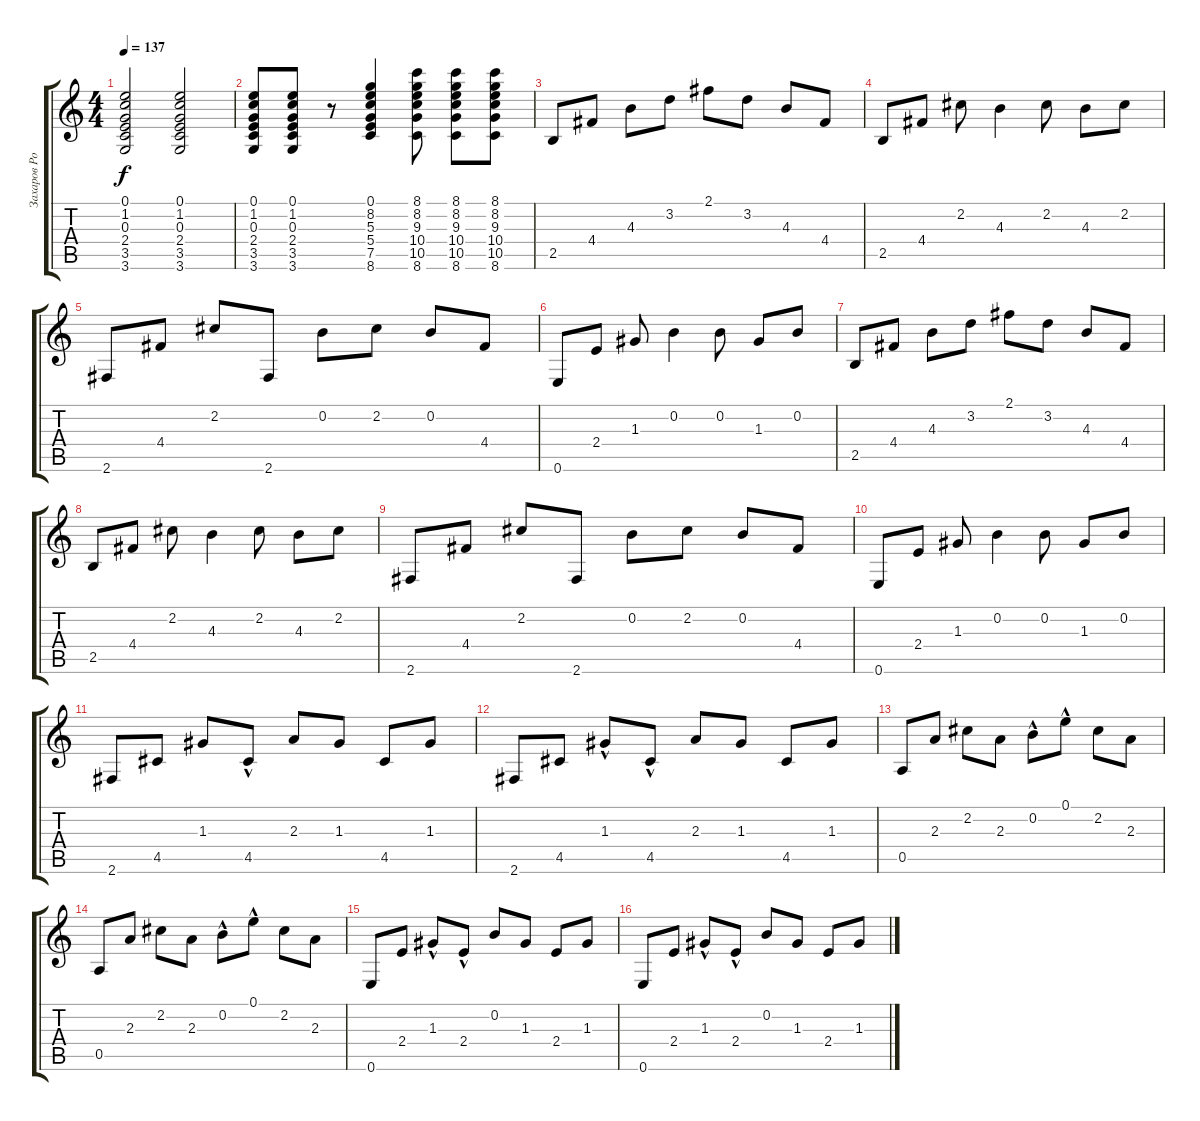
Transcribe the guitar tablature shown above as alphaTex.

\track ("Захаров Роман" "Захаров Ро") {instrument acousticguitarsteel}
\staff {score tabs}
\tuning (E4 B3 G3 D3 A2 E2) {hide}
\ts (4 4)
\tempo 137
\clef g2
\ks c
(0.1 1.2 0.3 2.4 3.5 3.6).2{dy f} (0.1 1.2 0.3 2.4 3.5 3.6).2 |
(0.1 1.2 0.3 2.4 3.5 3.6).8 (0.1 1.2 0.3 2.4 3.5 3.6).8 r.8 (0.1 8.2 5.3 5.4 7.5 8.6).4 (8.1 8.2 9.3 10.4 10.5 8.6).8 (8.1 8.2 9.3 10.4 10.5 8.6).8 (8.1 8.2 9.3 10.4 10.5 8.6).8 |
2.5.8{volume 9} 4.4.8 4.3.8 3.2.8 2.1.8 3.2.8 4.3.8 4.4.8 |
2.5.8 4.4.8 2.2.8 4.3.4 2.2.8 4.3.8 2.2.8 |
2.6.8 4.4.8 2.2.8 2.6.8 0.2.8 2.2.8 0.2.8 4.4.8 |
0.6.8 2.4.8 1.3.8 0.2.4 0.2.8 1.3.8 0.2.8 |
2.5.8 4.4.8 4.3.8 3.2.8 2.1.8 3.2.8 4.3.8 4.4.8 |
2.5.8 4.4.8 2.2.8 4.3.4 2.2.8 4.3.8 2.2.8 |
2.6.8 4.4.8 2.2.8 2.6.8 0.2.8 2.2.8 0.2.8 4.4.8 |
0.6.8 2.4.8 1.3.8 0.2.4 0.2.8 1.3.8 0.2.8 |
2.6.8{volume 16} 4.5.8 1.3.8 4.5{hac}.8 2.3.8 1.3.8 4.5.8 1.3.8 |
2.6.8 4.5.8 1.3{hac}.8 4.5{hac}.8 2.3.8 1.3.8 4.5.8 1.3.8 |
0.5.8 2.3.8 2.2.8 2.3.8 0.2{hac}.8 0.1{hac}.8 2.2.8 2.3.8 |
0.5.8 2.3.8 2.2.8 2.3.8 0.2{hac}.8 0.1{hac}.8 2.2.8 2.3.8 |
0.6.8 2.4.8 1.3{hac}.8 2.4{hac}.8 0.2.8 1.3.8 2.4.8 1.3.8 |
0.6.8 2.4.8 1.3{hac}.8 2.4{hac}.8 0.2.8 1.3.8 2.4.8 1.3.8
